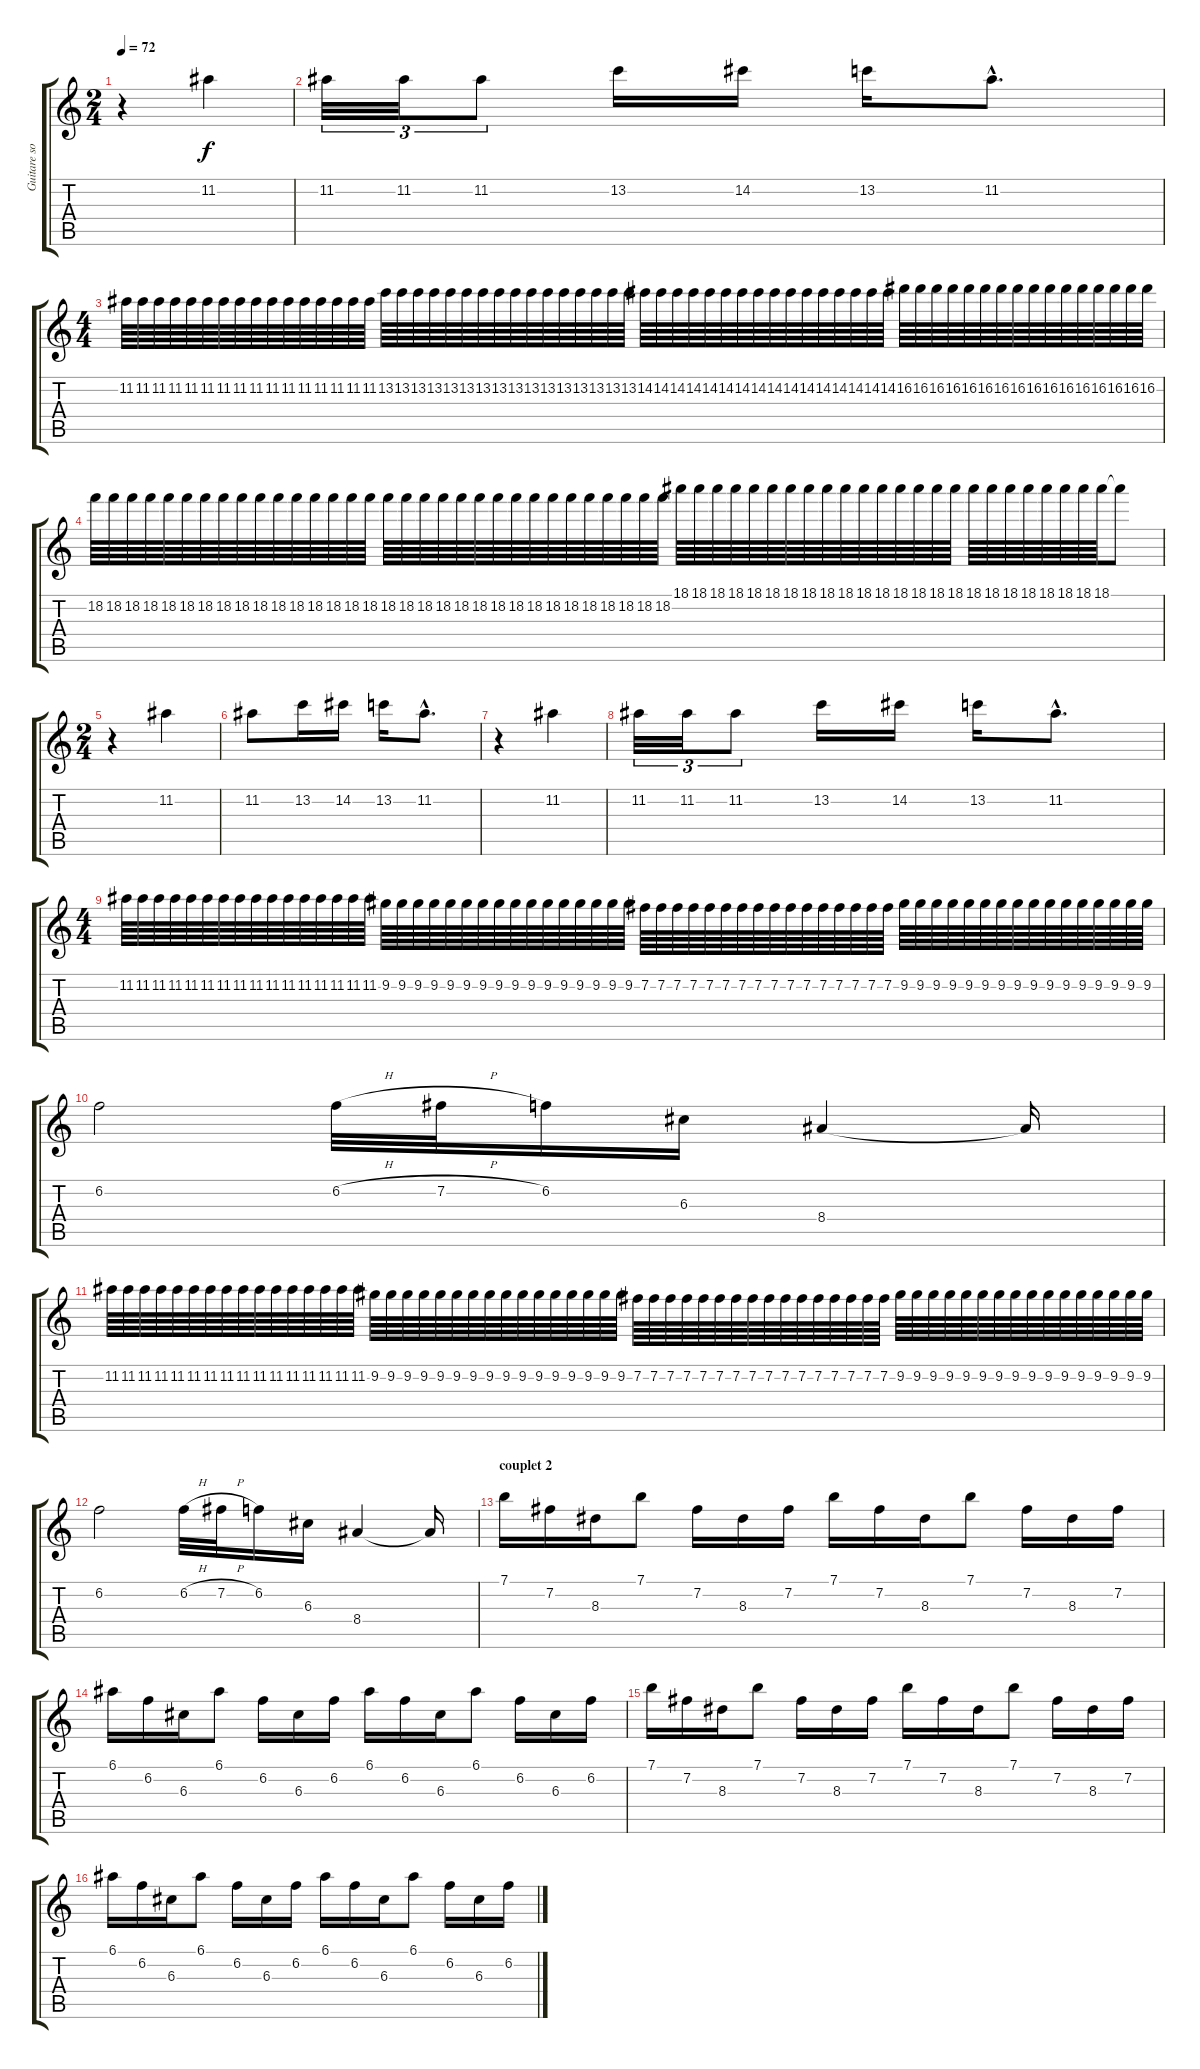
\track ("Guitare solo 1" "Guitare so") {instrument acousticguitarnylon}
\staff {score tabs}
\tuning (E4 B3 G3 D3 A2 E2) {hide}
\ts (2 4)
\tempo 72
\clef g2
\ks c
r.4{dy f} 11.2.4 |
11.2.32{tu (3 2)} 11.2.32{tu (3 2)} 11.2.8{tu (3 2)} 13.2.16 14.2.16 13.2.16 11.2{hac}.8{d} |
\ts (4 4)
11.2.64 11.2.64 11.2.64 11.2.64 11.2.64 11.2.64 11.2.64 11.2.64 11.2.64 11.2.64 11.2.64 11.2.64 11.2.64 11.2.64 11.2.64 11.2.64 13.2.64 13.2.64 13.2.64 13.2.64 13.2.64 13.2.64 13.2.64 13.2.64 13.2.64 13.2.64 13.2.64 13.2.64 13.2.64 13.2.64 13.2.64 13.2.64 14.2.64 14.2.64 14.2.64 14.2.64 14.2.64 14.2.64 14.2.64 14.2.64 14.2.64 14.2.64 14.2.64 14.2.64 14.2.64 14.2.64 14.2.64 14.2.64 16.2.64 16.2.64 16.2.64 16.2.64 16.2.64 16.2.64 16.2.64 16.2.64 16.2.64 16.2.64 16.2.64 16.2.64 16.2.64 16.2.64 16.2.64 16.2.64 |
18.2.64 18.2.64 18.2.64 18.2.64 18.2.64 18.2.64 18.2.64 18.2.64 18.2.64 18.2.64 18.2.64 18.2.64 18.2.64 18.2.64 18.2.64 18.2.64 18.2.64 18.2.64 18.2.64 18.2.64 18.2.64 18.2.64 18.2.64 18.2.64 18.2.64 18.2.64 18.2.64 18.2.64 18.2.64 18.2.64 18.2.64 18.2.64 18.1.64 18.1.64 18.1.64 18.1.64 18.1.64 18.1.64 18.1.64 18.1.64 18.1.64 18.1.64 18.1.64 18.1.64 18.1.64 18.1.64 18.1.64 18.1.64 18.1.64 18.1.64 18.1.64 18.1.64 18.1.64 18.1.64 18.1.64 18.1.64 18.1{t}.8 |
\ts (2 4)
r.4 11.2.4 |
11.2.8 13.2.16 14.2.16 13.2.16 11.2{hac}.8{d} |
r.4 11.2.4 |
11.2.32{tu (3 2)} 11.2.32{tu (3 2)} 11.2.8{tu (3 2)} 13.2.16 14.2.16 13.2.16 11.2{hac}.8{d} |
\ts (4 4)
11.2.64 11.2.64 11.2.64 11.2.64 11.2.64 11.2.64 11.2.64 11.2.64 11.2.64 11.2.64 11.2.64 11.2.64 11.2.64 11.2.64 11.2.64 11.2.64 9.2.64 9.2.64 9.2.64 9.2.64 9.2.64 9.2.64 9.2.64 9.2.64 9.2.64 9.2.64 9.2.64 9.2.64 9.2.64 9.2.64 9.2.64 9.2.64 7.2.64 7.2.64 7.2.64 7.2.64 7.2.64 7.2.64 7.2.64 7.2.64 7.2.64 7.2.64 7.2.64 7.2.64 7.2.64 7.2.64 7.2.64 7.2.64 9.2.64 9.2.64 9.2.64 9.2.64 9.2.64 9.2.64 9.2.64 9.2.64 9.2.64 9.2.64 9.2.64 9.2.64 9.2.64 9.2.64 9.2.64 9.2.64 |
6.2.2 6.2{h}.32 7.2{h}.32 6.2.16 6.3.16 8.4.4 8.4{t}.16 |
11.2.64 11.2.64 11.2.64 11.2.64 11.2.64 11.2.64 11.2.64 11.2.64 11.2.64 11.2.64 11.2.64 11.2.64 11.2.64 11.2.64 11.2.64 11.2.64 9.2.64 9.2.64 9.2.64 9.2.64 9.2.64 9.2.64 9.2.64 9.2.64 9.2.64 9.2.64 9.2.64 9.2.64 9.2.64 9.2.64 9.2.64 9.2.64 7.2.64 7.2.64 7.2.64 7.2.64 7.2.64 7.2.64 7.2.64 7.2.64 7.2.64 7.2.64 7.2.64 7.2.64 7.2.64 7.2.64 7.2.64 7.2.64 9.2.64 9.2.64 9.2.64 9.2.64 9.2.64 9.2.64 9.2.64 9.2.64 9.2.64 9.2.64 9.2.64 9.2.64 9.2.64 9.2.64 9.2.64 9.2.64 |
6.2.2 6.2{h}.32 7.2{h}.32 6.2.16 6.3.16 8.4.4 8.4{t}.16 |
\section ("" "couplet 2")
7.1.16 7.2.16 8.3.16 7.1.8 7.2.16 8.3.16 7.2.16 7.1.16 7.2.16 8.3.16 7.1.8 7.2.16 8.3.16 7.2.16 |
6.1.16 6.2.16 6.3.16 6.1.8 6.2.16 6.3.16 6.2.16 6.1.16 6.2.16 6.3.16 6.1.8 6.2.16 6.3.16 6.2.16 |
7.1.16 7.2.16 8.3.16 7.1.8 7.2.16 8.3.16 7.2.16 7.1.16 7.2.16 8.3.16 7.1.8 7.2.16 8.3.16 7.2.16 |
6.1.16 6.2.16 6.3.16 6.1.8 6.2.16 6.3.16 6.2.16 6.1.16 6.2.16 6.3.16 6.1.8 6.2.16 6.3.16 6.2.16
